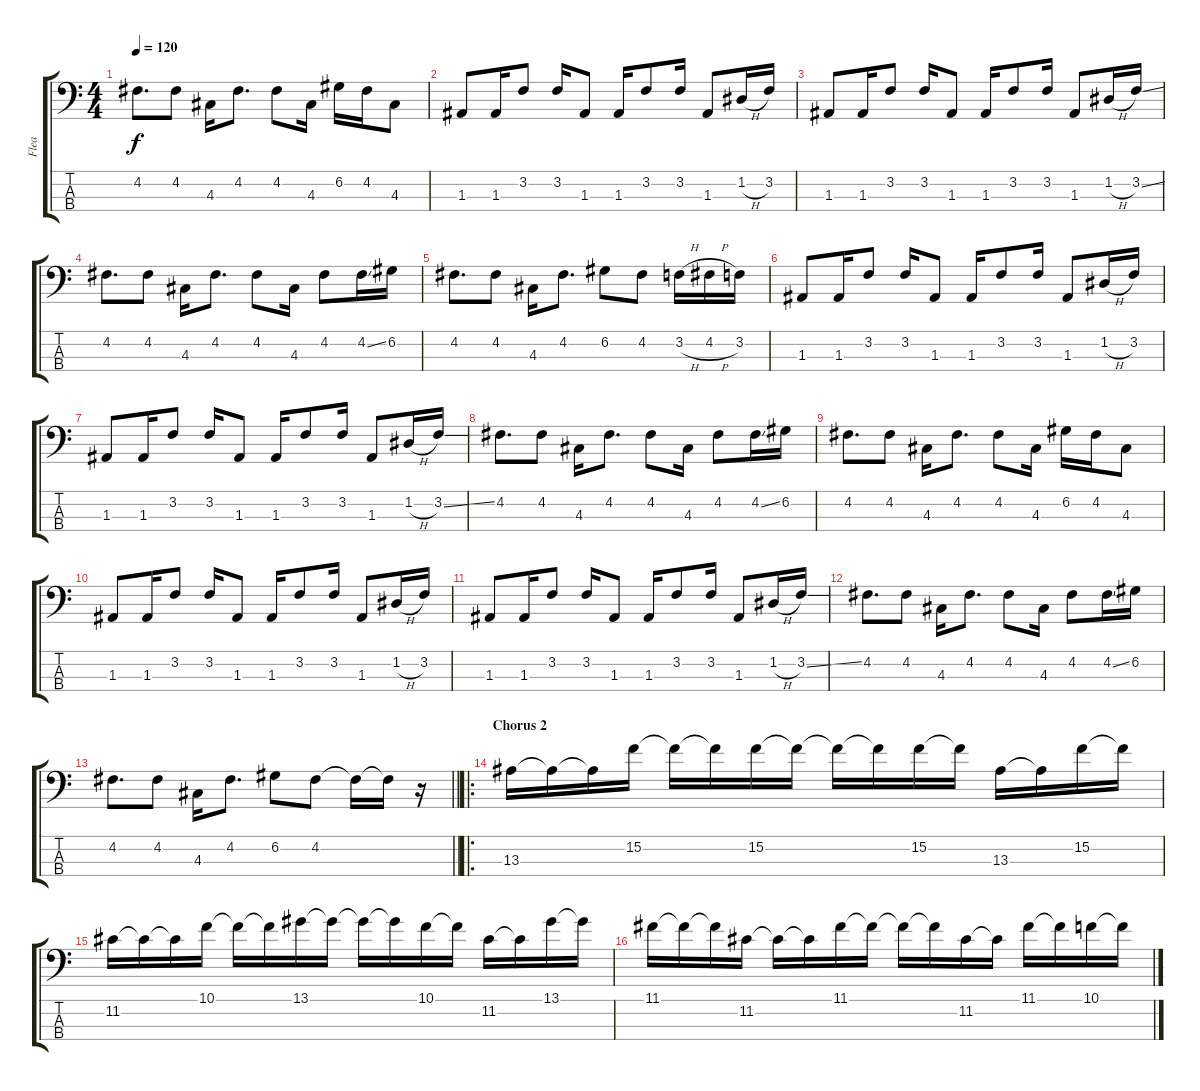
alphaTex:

\track ("Flea" "Flea") {instrument electricbassfinger}
\staff {score tabs}
\tuning (G2 D2 A1 E1) {hide}
\ts (4 4)
\tempo 120
\clef f4
\ks c
4.2.8{d dy f} 4.2.8 4.3.16 4.2.8{d} 4.2.8 4.3.16 6.2.16 4.2.16 4.3.8 |
1.3.8 1.3.16 3.2.8 3.2.16 1.3.8 1.3.16 3.2.8 3.2.16 1.3.8 1.2{h}.16 3.2.16 |
1.3.8 1.3.16 3.2.8 3.2.16 1.3.8 1.3.16 3.2.8 3.2.16 1.3.8 1.2{h}.16 3.2{ss}.16 |
4.2.8{d} 4.2.8 4.3.16 4.2.8{d} 4.2.8 4.3.16 4.2.8 4.2{ss}.16 6.2.16 |
4.2.8{d} 4.2.8 4.3.16 4.2.8{d} 6.2.8 4.2.8 3.2{h}.16 4.2{h}.16 3.2.16 |
1.3.8 1.3.16 3.2.8 3.2.16 1.3.8 1.3.16 3.2.8 3.2.16 1.3.8 1.2{h}.16 3.2.16 |
1.3.8 1.3.16 3.2.8 3.2.16 1.3.8 1.3.16 3.2.8 3.2.16 1.3.8 1.2{h}.16 3.2{ss}.16 |
4.2.8{d} 4.2.8 4.3.16 4.2.8{d} 4.2.8 4.3.16 4.2.8 4.2{ss}.16 6.2.16 |
4.2.8{d} 4.2.8 4.3.16 4.2.8{d} 4.2.8 4.3.16 6.2.16 4.2.16 4.3.8 |
1.3.8 1.3.16 3.2.8 3.2.16 1.3.8 1.3.16 3.2.8 3.2.16 1.3.8 1.2{h}.16 3.2.16 |
1.3.8 1.3.16 3.2.8 3.2.16 1.3.8 1.3.16 3.2.8 3.2.16 1.3.8 1.2{h}.16 3.2{ss}.16 |
4.2.8{d} 4.2.8 4.3.16 4.2.8{d} 4.2.8 4.3.16 4.2.8 4.2{ss}.16 6.2.16 |
\barLineRight lightlight
4.2.8{d} 4.2.8 4.3.16 4.2.8{d} 6.2.8 4.2.8 4.2{t}.16 4.2{t}.16 r.16 |
\ro
\section ("" "Chorus 2")
13.3.16 13.3{t}.16 13.3{t}.16 15.2.16 15.2{t}.16 15.2{t}.16 15.2.16 15.2{t}.16 15.2{t}.16 15.2{t}.16 15.2.16 15.2{t}.16 13.3.16 13.3{t}.16 15.2.16 15.2{t}.16 |
11.2.16 11.2{t}.16 11.2{t}.16 10.1.16 10.1{t}.16 10.1{t}.16 13.1.16 13.1{t}.16 13.1{t}.16 13.1{t}.16 10.1.16 10.1{t}.16 11.2.16 11.2{t}.16 13.1.16 13.1{t}.16 |
11.1.16 11.1{t}.16 11.1{t}.16 11.2.16 11.2{t}.16 11.2{t}.16 11.1.16 11.1{t}.16 11.1{t}.16 11.1{t}.16 11.2.16 11.2{t}.16 11.1.16 11.1{t}.16 10.1.16 10.1{t}.16
